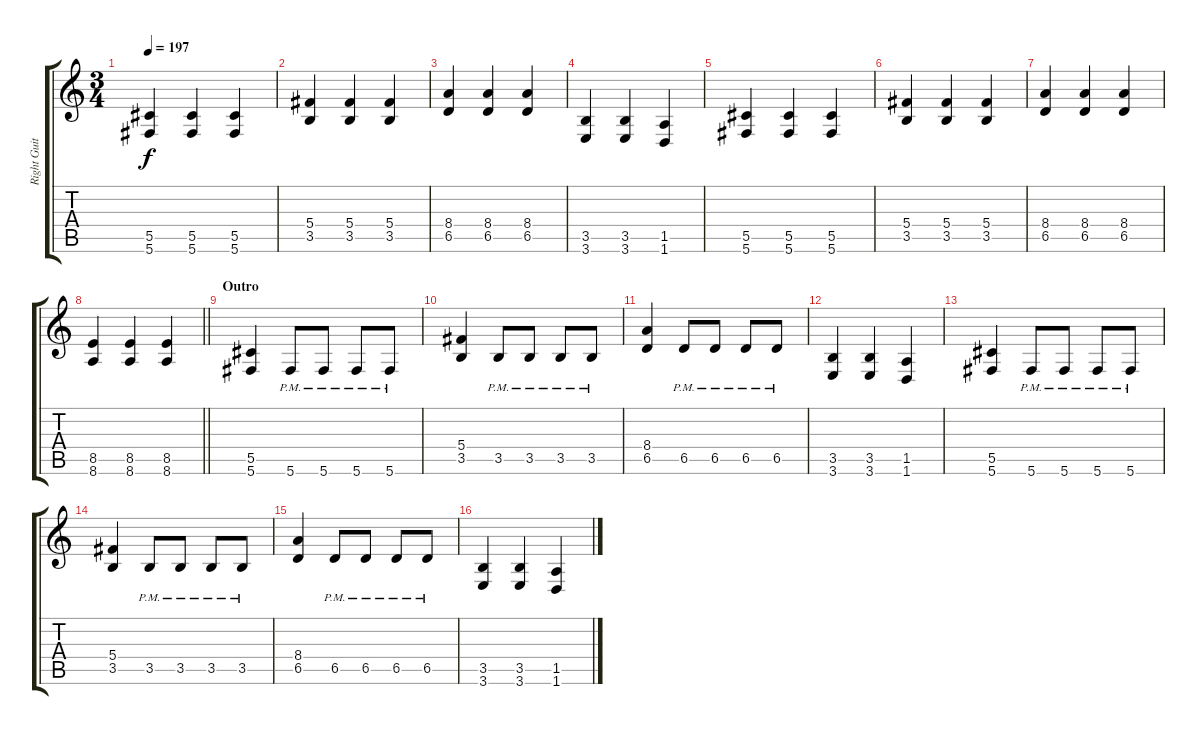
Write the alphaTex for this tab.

\track ("Right Guitar" "Right Guit") {instrument distortionguitar}
\staff {score tabs}
\tuning (Eb4 Bb3 Gb3 Db3 Ab2 Db2) {hide}
\ts (3 4)
\tempo 197
\clef g2
\ks c
(5.5 5.6).4{dy f} (5.5 5.6).4 (5.5 5.6).4 |
(5.4 3.5).4 (5.4 3.5).4 (5.4 3.5).4 |
(8.4 6.5).4 (8.4 6.5).4 (8.4 6.5).4 |
(3.5 3.6).4 (3.5 3.6).4 (1.5 1.6).4 |
(5.5 5.6).4 (5.5 5.6).4 (5.5 5.6).4 |
(5.4 3.5).4 (5.4 3.5).4 (5.4 3.5).4 |
(8.4 6.5).4 (8.4 6.5).4 (8.4 6.5).4 |
\barLineRight lightlight
(8.5 8.6).4 (8.5 8.6).4 (8.5 8.6).4 |
\section ("" "Outro")
(5.5 5.6).4 5.6{pm}.8 5.6{pm}.8 5.6{pm}.8 5.6{pm}.8 |
(5.4 3.5).4 3.5{pm}.8 3.5{pm}.8 3.5{pm}.8 3.5{pm}.8 |
(8.4 6.5).4 6.5{pm}.8 6.5{pm}.8 6.5{pm}.8 6.5{pm}.8 |
(3.5 3.6).4 (3.5 3.6).4 (1.5 1.6).4 |
(5.5 5.6).4 5.6{pm}.8 5.6{pm}.8 5.6{pm}.8 5.6{pm}.8 |
(5.4 3.5).4 3.5{pm}.8 3.5{pm}.8 3.5{pm}.8 3.5{pm}.8 |
(8.4 6.5).4 6.5{pm}.8 6.5{pm}.8 6.5{pm}.8 6.5{pm}.8 |
(3.5 3.6).4 (3.5 3.6).4 (1.5 1.6).4
